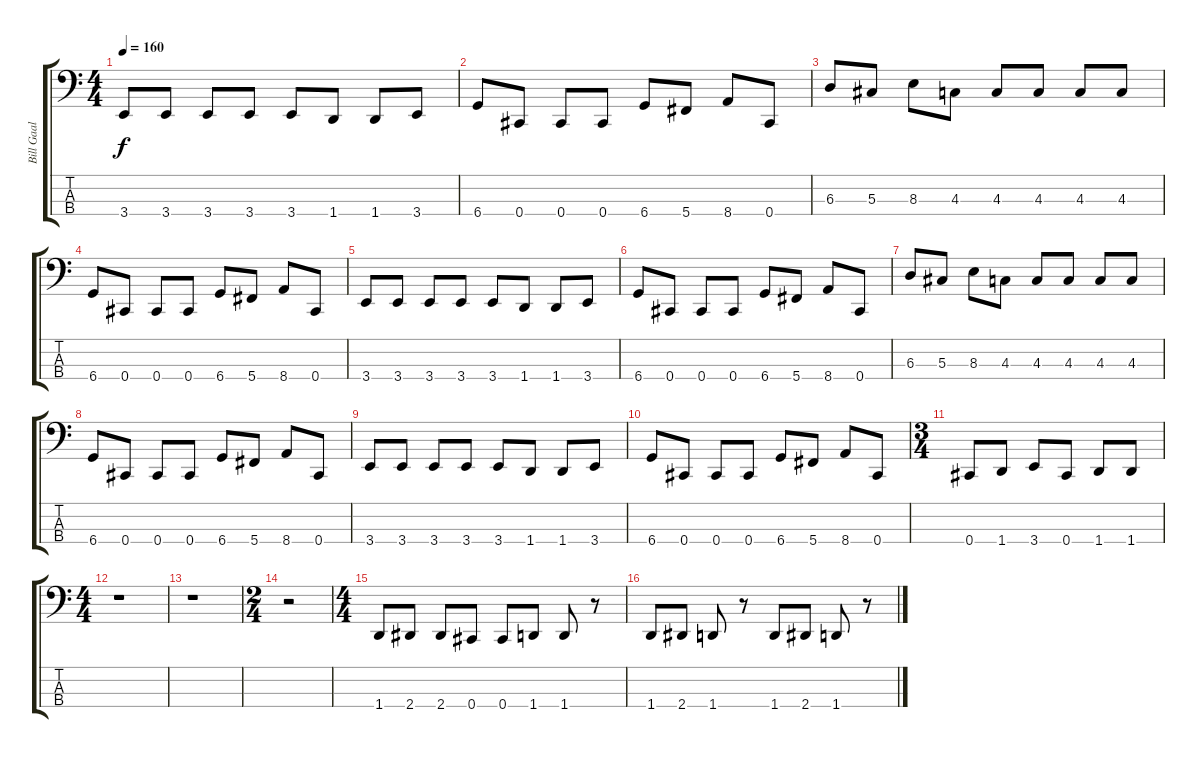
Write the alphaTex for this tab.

\track ("Bill Gaal" "Bill Gaal") {instrument electricbassfinger}
\staff {score tabs}
\tuning (Gb2 Db2 Ab1 Db1) {hide}
\ts (4 4)
\tempo 160
\clef f4
\ks c
3.4.8{dy f} 3.4.8 3.4.8 3.4.8 3.4.8 1.4.8 1.4.8 3.4.8 |
6.4.8 0.4.8 0.4.8 0.4.8 6.4.8 5.4.8 8.4.8 0.4.8 |
6.3.8 5.3.8 8.3.8 4.3.8 4.3.8 4.3.8 4.3.8 4.3.8 |
6.4.8 0.4.8 0.4.8 0.4.8 6.4.8 5.4.8 8.4.8 0.4.8 |
3.4.8 3.4.8 3.4.8 3.4.8 3.4.8 1.4.8 1.4.8 3.4.8 |
6.4.8 0.4.8 0.4.8 0.4.8 6.4.8 5.4.8 8.4.8 0.4.8 |
6.3.8 5.3.8 8.3.8 4.3.8 4.3.8 4.3.8 4.3.8 4.3.8 |
6.4.8 0.4.8 0.4.8 0.4.8 6.4.8 5.4.8 8.4.8 0.4.8 |
3.4.8 3.4.8 3.4.8 3.4.8 3.4.8 1.4.8 1.4.8 3.4.8 |
6.4.8 0.4.8 0.4.8 0.4.8 6.4.8 5.4.8 8.4.8 0.4.8 |
\ts (3 4)
0.4.8 1.4.8 3.4.8 0.4.8 1.4.8 1.4.8 |
\ts (4 4)
r.1 |
r.1 |
\ts (2 4)
r.2 |
\ts (4 4)
1.4.8 2.4.8 2.4.8 0.4.8 0.4.8 1.4.8 1.4.8 r.8 |
1.4.8 2.4.8 1.4.8 r.8 1.4.8 2.4.8 1.4.8 r.8
